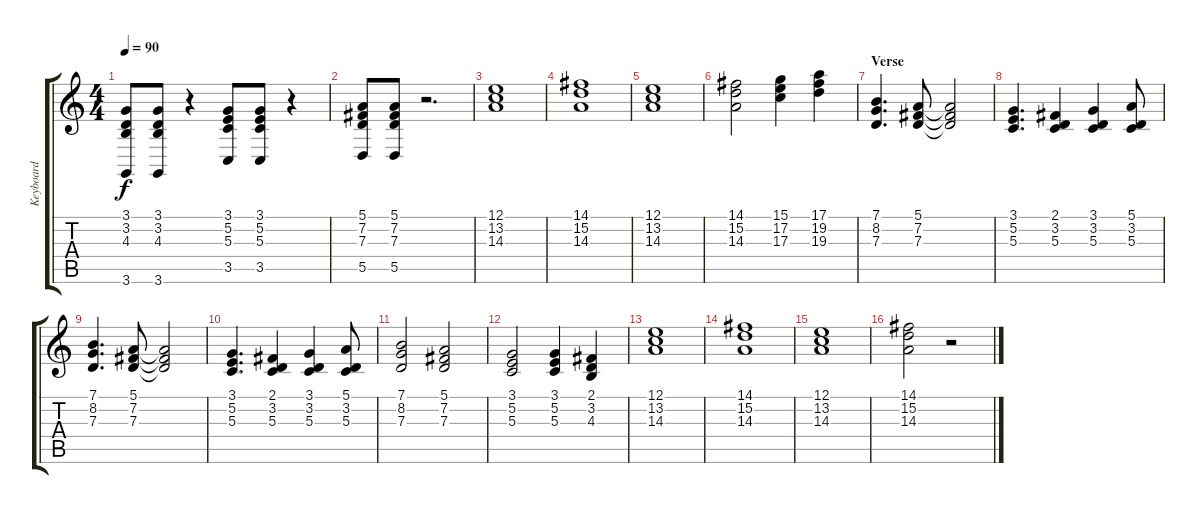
\track ("Keyboard" "Keyboard") {instrument stringensemble1}
\staff {score tabs}
\tuning (E4 B3 G3 D3 A2 E2) {hide}
\ts (4 4)
\tempo 90
\clef g2
\ks c
(3.1 3.2 4.3 3.6).8{dy f} (3.1 3.2 4.3 3.6).8 r.4 (3.1 5.2 5.3 3.5).8 (3.1 5.2 5.3 3.5).8 r.4 |
(5.1 7.2 7.3 5.5).8 (5.1 7.2 7.3 5.5).8 r.2{d} |
(12.1 13.2 14.3).1{volume 9} |
(14.1 15.2 14.3).1 |
(12.1 13.2 14.3).1 |
(14.1 15.2 14.3).2 (15.1 17.2 17.3).4 (17.1 19.2 19.3).4 |
\section ("" "Verse")
(7.1 8.2 7.3).4{d} (5.1 7.2 7.3).8 (5.1{t} 7.2{t} 7.3{t}).2 |
(3.1 5.2 5.3).4{d} (2.1 3.2 5.3).4 (3.1 3.2 5.3).4 (5.1 3.2 5.3).8 |
(7.1 8.2 7.3).4{d} (5.1 7.2 7.3).8 (5.1{t} 7.2{t} 7.3{t}).2 |
(3.1 5.2 5.3).4{d} (2.1 3.2 5.3).4 (3.1 3.2 5.3).4 (5.1 3.2 5.3).8 |
(7.1 8.2 7.3).2 (5.1 7.2 7.3).2 |
(3.1 5.2 5.3).2 (3.1 5.2 5.3).4 (2.1 3.2 4.3).4 |
(12.1 13.2 14.3).1 |
(14.1 15.2 14.3).1 |
(12.1 13.2 14.3).1 |
(14.1 15.2 14.3).2 r.2
